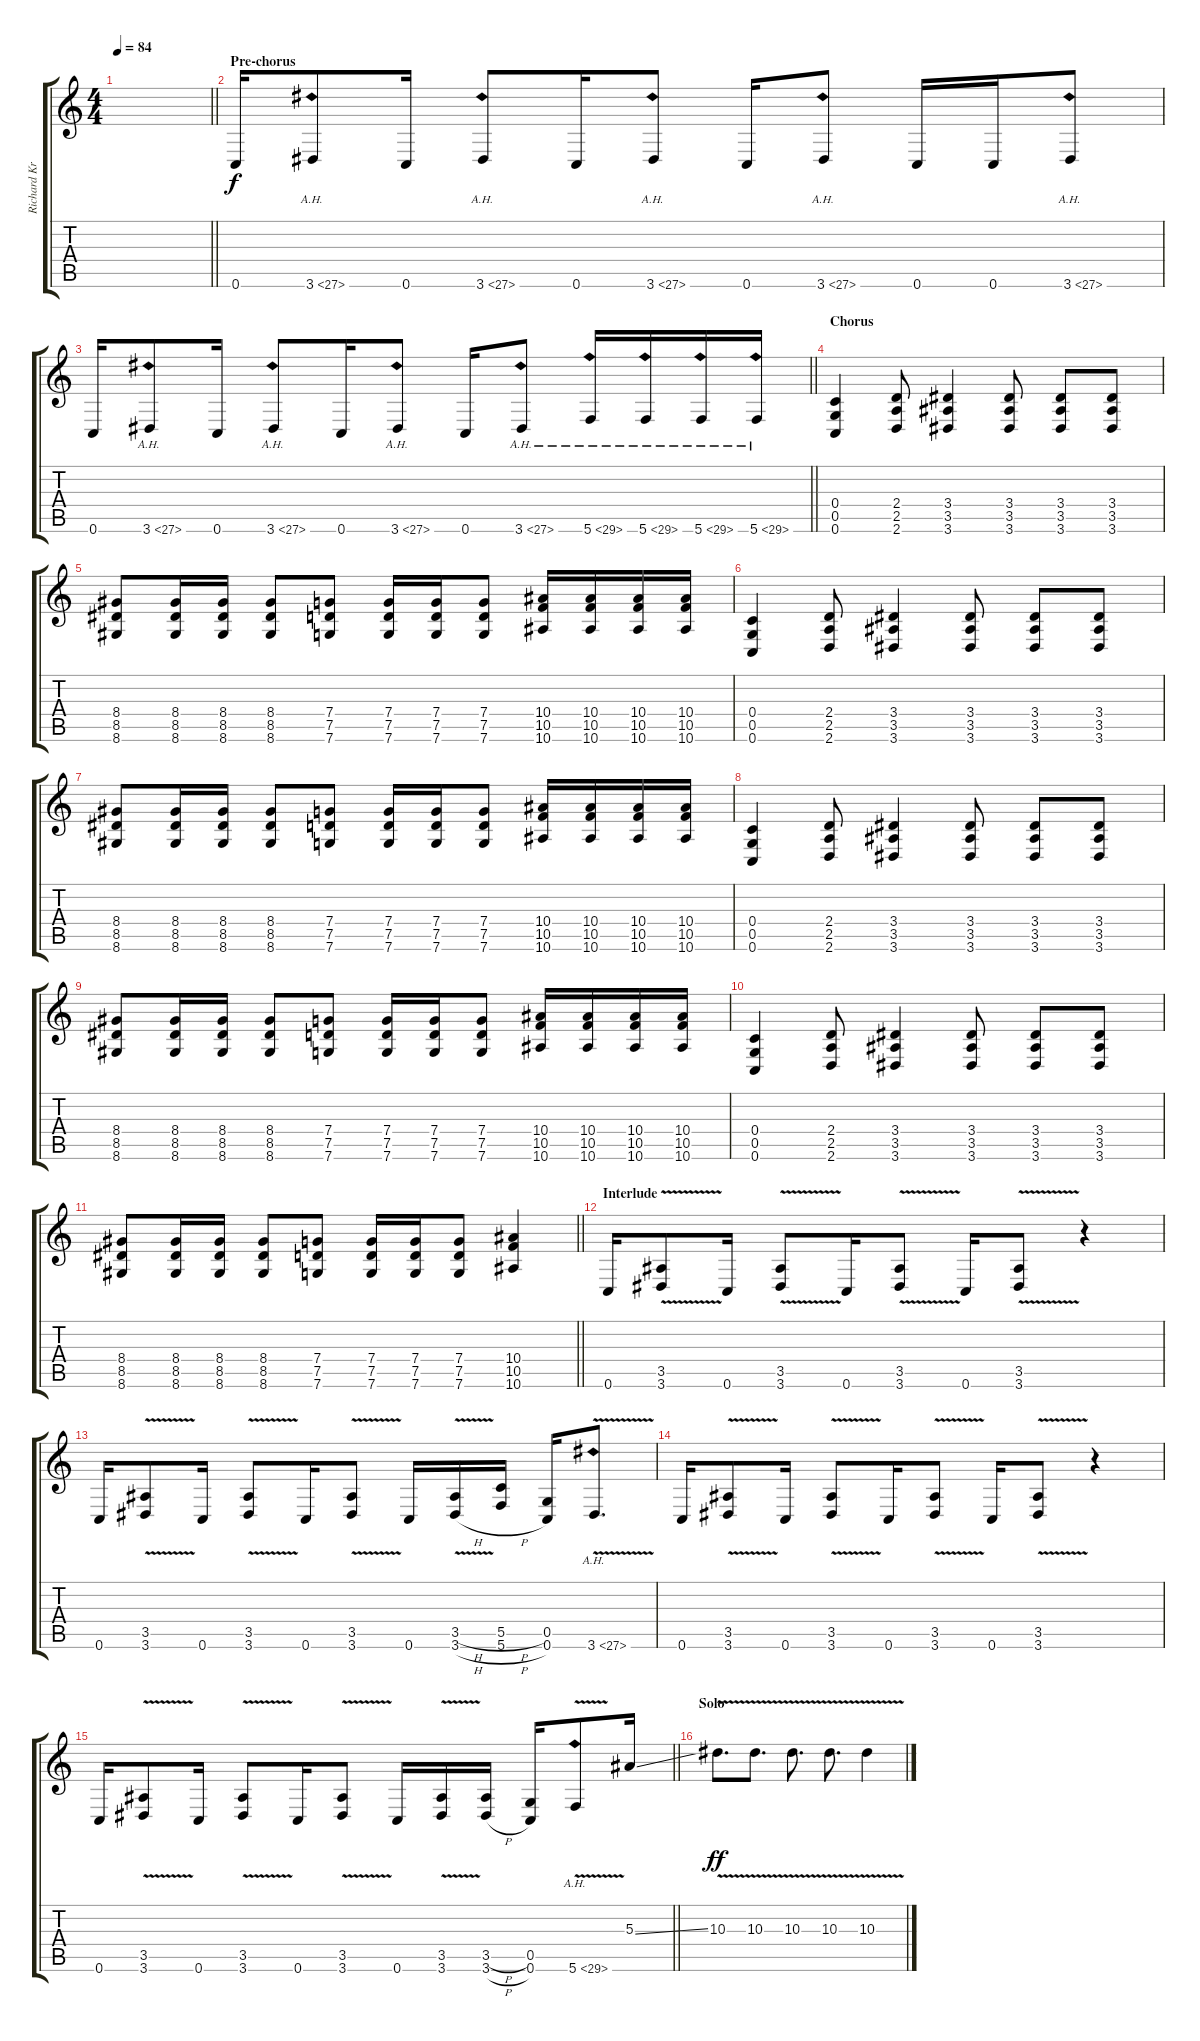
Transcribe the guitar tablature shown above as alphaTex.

\track ("Richard Kruspe" "Richard Kr") {instrument distortionguitar}
\staff {score tabs}
\tuning (D4 A3 F3 C3 G2 C2) {hide}
\ts (4 4)
\tempo 84
\clef g2
\barLineRight lightlight
\ks c
|
\section ("" "Pre-chorus")
0.6.16 3.6{ah 24}.8 0.6.16 3.6{ah 24}.8 0.6.16 3.6{ah 24}.8 0.6.16 3.6{ah 24}.8 0.6.16 0.6.16 3.6{ah 24}.8 |
\barLineRight lightlight
0.6.16 3.6{ah 24}.8 0.6.16 3.6{ah 24}.8 0.6.16 3.6{ah 24}.8 0.6.16 3.6{ah 24}.8 5.6{ah 24}.16 5.6{ah 24}.16 5.6{ah 24}.16 5.6{ah 24}.16 |
\section ("" "Chorus")
(0.4 0.5 0.6).4 (2.4 2.5 2.6).8 (3.4 3.5 3.6).4 (3.4 3.5 3.6).8 (3.4 3.5 3.6).8 (3.4 3.5 3.6).8 |
(8.4 8.5 8.6).8 (8.4 8.5 8.6).16 (8.4 8.5 8.6).16 (8.4 8.5 8.6).8 (7.4 7.5 7.6).8 (7.4 7.5 7.6).16 (7.4 7.5 7.6).16 (7.4 7.5 7.6).8 (10.4 10.5 10.6).16 (10.4 10.5 10.6).16 (10.4 10.5 10.6).16 (10.4 10.5 10.6).16 |
(0.4 0.5 0.6).4 (2.4 2.5 2.6).8 (3.4 3.5 3.6).4 (3.4 3.5 3.6).8 (3.4 3.5 3.6).8 (3.4 3.5 3.6).8 |
(8.4 8.5 8.6).8 (8.4 8.5 8.6).16 (8.4 8.5 8.6).16 (8.4 8.5 8.6).8 (7.4 7.5 7.6).8 (7.4 7.5 7.6).16 (7.4 7.5 7.6).16 (7.4 7.5 7.6).8 (10.4 10.5 10.6).16 (10.4 10.5 10.6).16 (10.4 10.5 10.6).16 (10.4 10.5 10.6).16 |
(0.4 0.5 0.6).4 (2.4 2.5 2.6).8 (3.4 3.5 3.6).4 (3.4 3.5 3.6).8 (3.4 3.5 3.6).8 (3.4 3.5 3.6).8 |
(8.4 8.5 8.6).8 (8.4 8.5 8.6).16 (8.4 8.5 8.6).16 (8.4 8.5 8.6).8 (7.4 7.5 7.6).8 (7.4 7.5 7.6).16 (7.4 7.5 7.6).16 (7.4 7.5 7.6).8 (10.4 10.5 10.6).16 (10.4 10.5 10.6).16 (10.4 10.5 10.6).16 (10.4 10.5 10.6).16 |
(0.4 0.5 0.6).4 (2.4 2.5 2.6).8 (3.4 3.5 3.6).4 (3.4 3.5 3.6).8 (3.4 3.5 3.6).8 (3.4 3.5 3.6).8 |
\barLineRight lightlight
(8.4 8.5 8.6).8 (8.4 8.5 8.6).16 (8.4 8.5 8.6).16 (8.4 8.5 8.6).8 (7.4 7.5 7.6).8 (7.4 7.5 7.6).16 (7.4 7.5 7.6).16 (7.4 7.5 7.6).8 (10.4 10.5 10.6).4 |
\section ("" "Interlude")
0.6.16 (3.5{v} 3.6{v}).8 0.6.16 (3.5{v} 3.6{v}).8 0.6.16 (3.5{v} 3.6{v}).8 0.6.16 (3.5{v} 3.6{v}).8 r.4 |
0.6.16 (3.5{v} 3.6{v}).8 0.6.16 (3.5{v} 3.6{v}).8 0.6.16 (3.5{v} 3.6{v}).8 0.6.16 (3.5{v h} 3.6{v h}).16 (5.5{h} 5.6{h}).16 (0.5 0.6).16 3.6{ah 24 v}.8{d} |
0.6.16 (3.5{v} 3.6{v}).8 0.6.16 (3.5{v} 3.6{v}).8 0.6.16 (3.5{v} 3.6{v}).8 0.6.16 (3.5{v} 3.6{v}).8 r.4 |
\barLineRight lightlight
0.6.16 (3.5{v} 3.6{v}).8 0.6.16 (3.5{v} 3.6{v}).8 0.6.16 (3.5{v} 3.6{v}).8 0.6.16 (3.5{v} 3.6{v}).16 (3.5{h} 3.6{h}).16 (0.5 0.6).16 5.6{ah 24 v}.8 5.3{ss}.16 |
\section ("" "Solo")
10.3{v}.8{d dy ff balance 8} 10.3{v}.8{d} 10.3{v}.8{d} 10.3{v}.8{d} 10.3{v}.4
